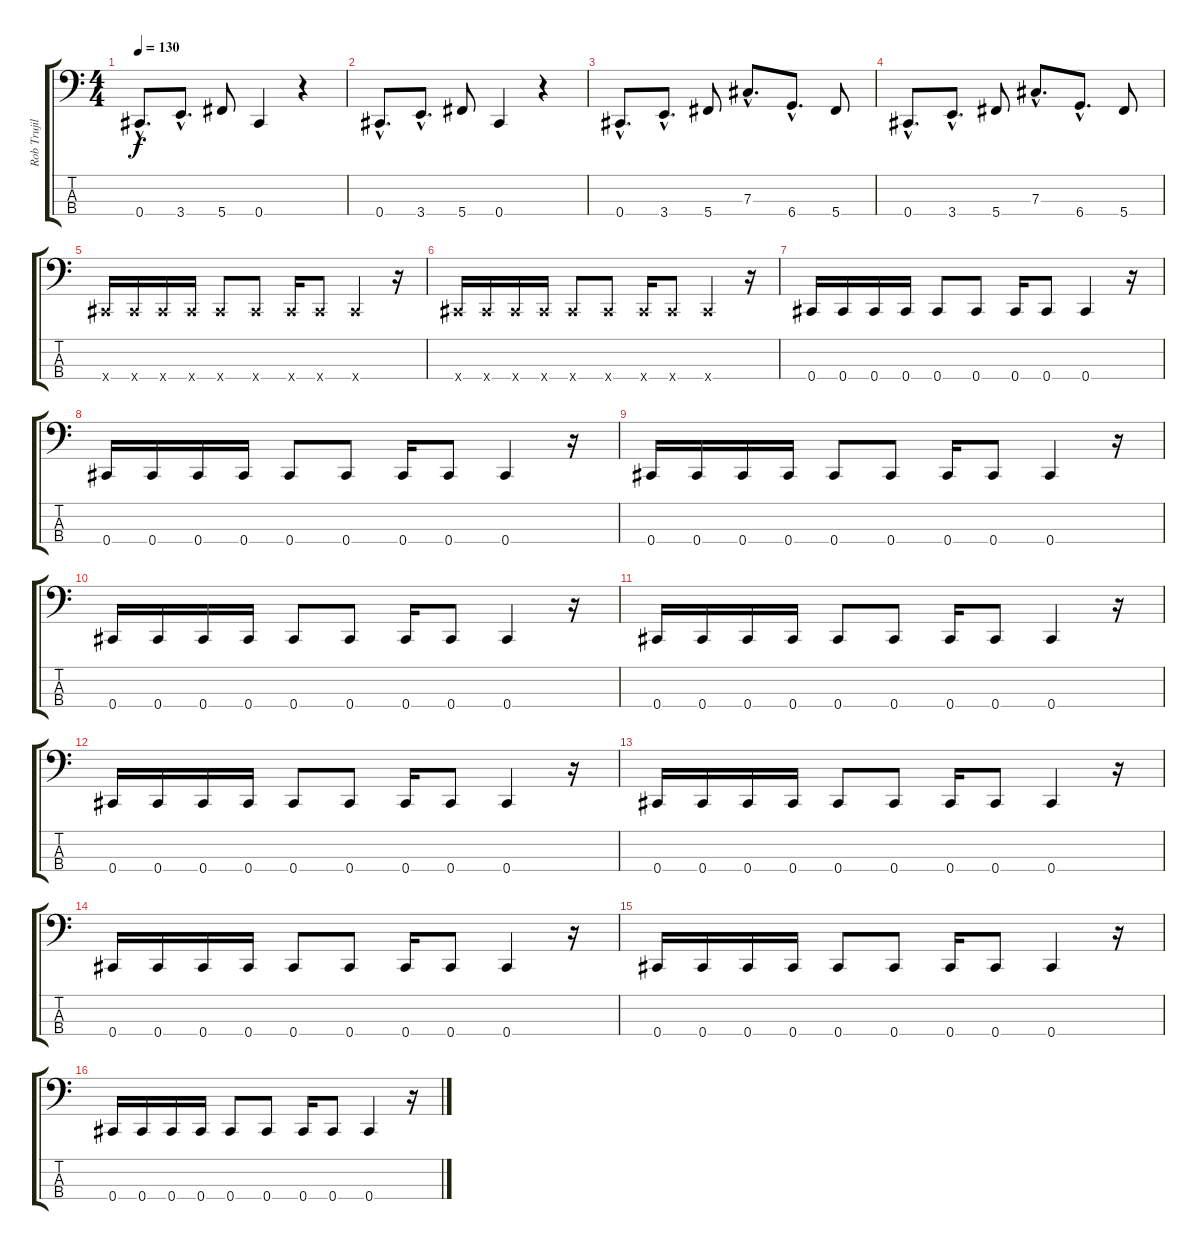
\track ("Rob Trujillo" "Rob Trujil") {instrument electricbassfinger}
\staff {score tabs}
\tuning (E2 B1 Gb1 Db1) {hide}
\ts (4 4)
\tempo 130
\clef f4
\ks c
0.4{hac}.8{d dy f} 3.4{hac}.8{d} 5.4.8 0.4.4 r.4 |
0.4{hac}.8{d} 3.4{hac}.8{d} 5.4.8 0.4.4 r.4 |
0.4{hac}.8{d} 3.4{hac}.8{d} 5.4.8 7.3{hac}.8{d} 6.4{hac}.8{d} 5.4.8 |
0.4{hac}.8{d} 3.4{hac}.8{d} 5.4.8 7.3{hac}.8{d} 6.4{hac}.8{d} 5.4.8 |
0.4{x}.16 0.4{x}.16 0.4{x}.16 0.4{x}.16 0.4{x}.8 0.4{x}.8 0.4{x}.16 0.4{x}.8 0.4{x}.4 r.16 |
0.4{x}.16 0.4{x}.16 0.4{x}.16 0.4{x}.16 0.4{x}.8 0.4{x}.8 0.4{x}.16 0.4{x}.8 0.4{x}.4 r.16 |
0.4.16 0.4.16 0.4.16 0.4.16 0.4.8 0.4.8 0.4.16 0.4.8 0.4.4 r.16 |
0.4.16 0.4.16 0.4.16 0.4.16 0.4.8 0.4.8 0.4.16 0.4.8 0.4.4 r.16 |
0.4.16 0.4.16 0.4.16 0.4.16 0.4.8 0.4.8 0.4.16 0.4.8 0.4.4 r.16 |
0.4.16 0.4.16 0.4.16 0.4.16 0.4.8 0.4.8 0.4.16 0.4.8 0.4.4 r.16 |
0.4.16 0.4.16 0.4.16 0.4.16 0.4.8 0.4.8 0.4.16 0.4.8 0.4.4 r.16 |
0.4.16 0.4.16 0.4.16 0.4.16 0.4.8 0.4.8 0.4.16 0.4.8 0.4.4 r.16 |
0.4.16 0.4.16 0.4.16 0.4.16 0.4.8 0.4.8 0.4.16 0.4.8 0.4.4 r.16 |
0.4.16 0.4.16 0.4.16 0.4.16 0.4.8 0.4.8 0.4.16 0.4.8 0.4.4 r.16 |
0.4.16 0.4.16 0.4.16 0.4.16 0.4.8 0.4.8 0.4.16 0.4.8 0.4.4 r.16 |
0.4.16 0.4.16 0.4.16 0.4.16 0.4.8 0.4.8 0.4.16 0.4.8 0.4.4 r.16
